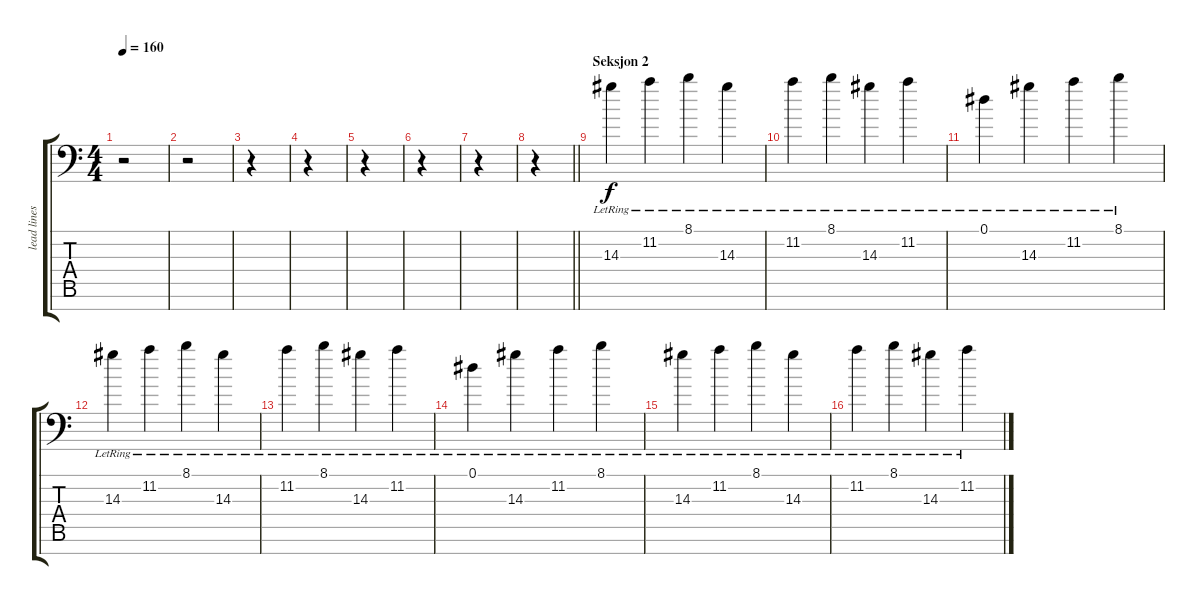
\track ("lead lines" "lead lines") {instrument distortionguitar}
\staff {score tabs}
\tuning (Eb4 Bb3 Gb3 Db3 Ab2 Eb2 Ab1) {hide}
\ts (4 4)
\tempo 160
\clef f4
\ks c
r.2{dy f} |
r.2 |
r.4 |
r.4 |
r.4 |
r.4 |
r.4 |
\barLineRight lightlight
r.4 |
\section ("" "Seksjon 2")
14.3{lr}.4 11.2{lr}.4 8.1{lr}.4 14.3{lr}.4 |
11.2{lr}.4 8.1{lr}.4 14.3{lr}.4 11.2{lr}.4 |
0.1{lr}.4 14.3{lr}.4 11.2{lr}.4 8.1{lr}.4 |
14.3{lr}.4 11.2{lr}.4 8.1{lr}.4 14.3{lr}.4 |
11.2{lr}.4 8.1{lr}.4 14.3{lr}.4 11.2{lr}.4 |
0.1{lr}.4 14.3{lr}.4 11.2{lr}.4 8.1{lr}.4 |
14.3{lr}.4 11.2{lr}.4 8.1{lr}.4 14.3{lr}.4 |
11.2{lr}.4 8.1{lr}.4 14.3{lr}.4 11.2{lr}.4
